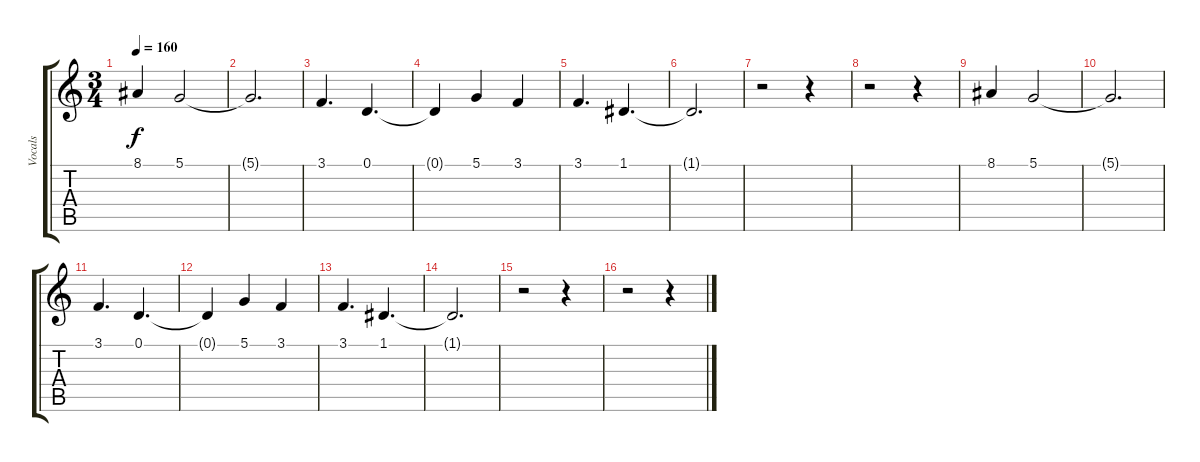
\track ("Vocals" "Vocals") {instrument stringensemble1}
\staff {score tabs}
\tuning (D4 A3 F3 C3 G2 C2) {hide}
\ts (3 4)
\tempo 160
\clef g2
\ks c
8.1.4{dy f volume 6} 5.1.2 |
5.1{t}.2{d} |
3.1.4{d} 0.1.4{d} |
0.1{t}.4 5.1.4 3.1.4 |
3.1.4{d} 1.1.4{d} |
1.1{t}.2{d} |
r.2 r.4 |
r.2 r.4 |
8.1.4 5.1.2 |
5.1{t}.2{d} |
3.1.4{d} 0.1.4{d} |
0.1{t}.4 5.1.4 3.1.4 |
3.1.4{d} 1.1.4{d} |
1.1{t}.2{d} |
r.2 r.4 |
r.2 r.4
